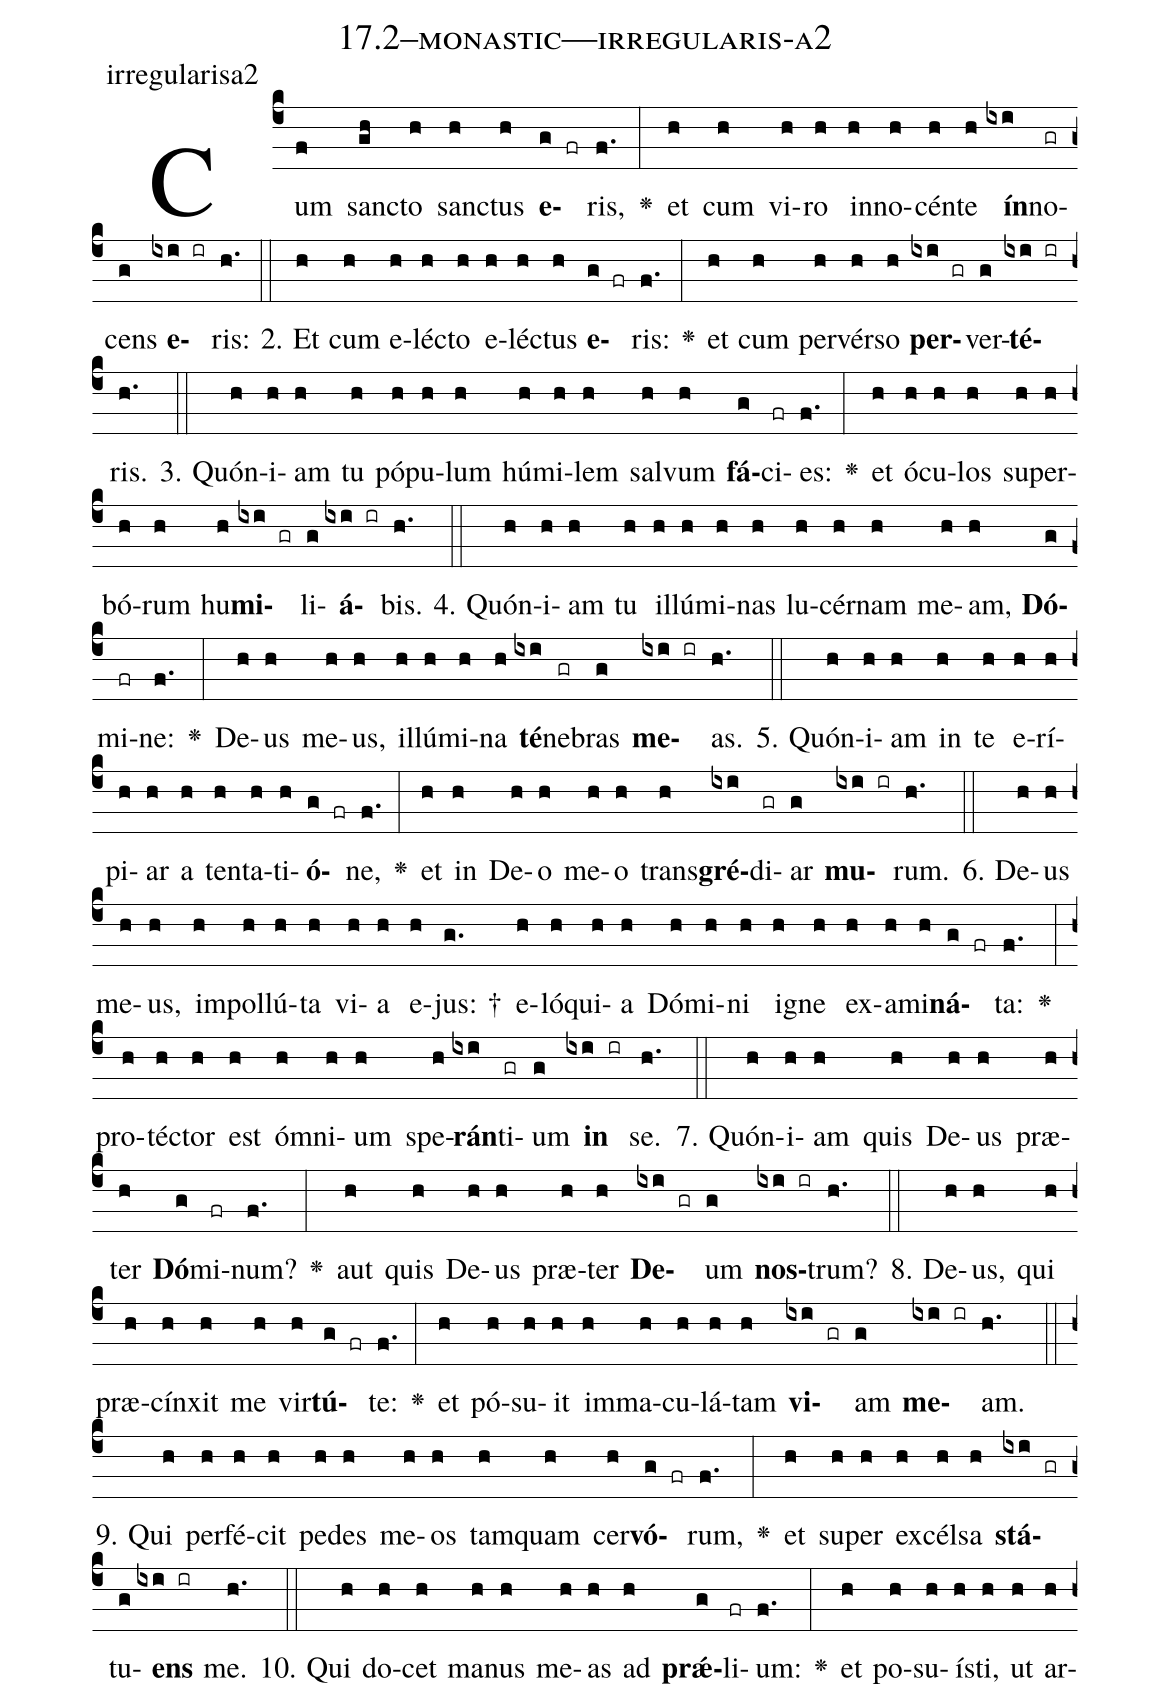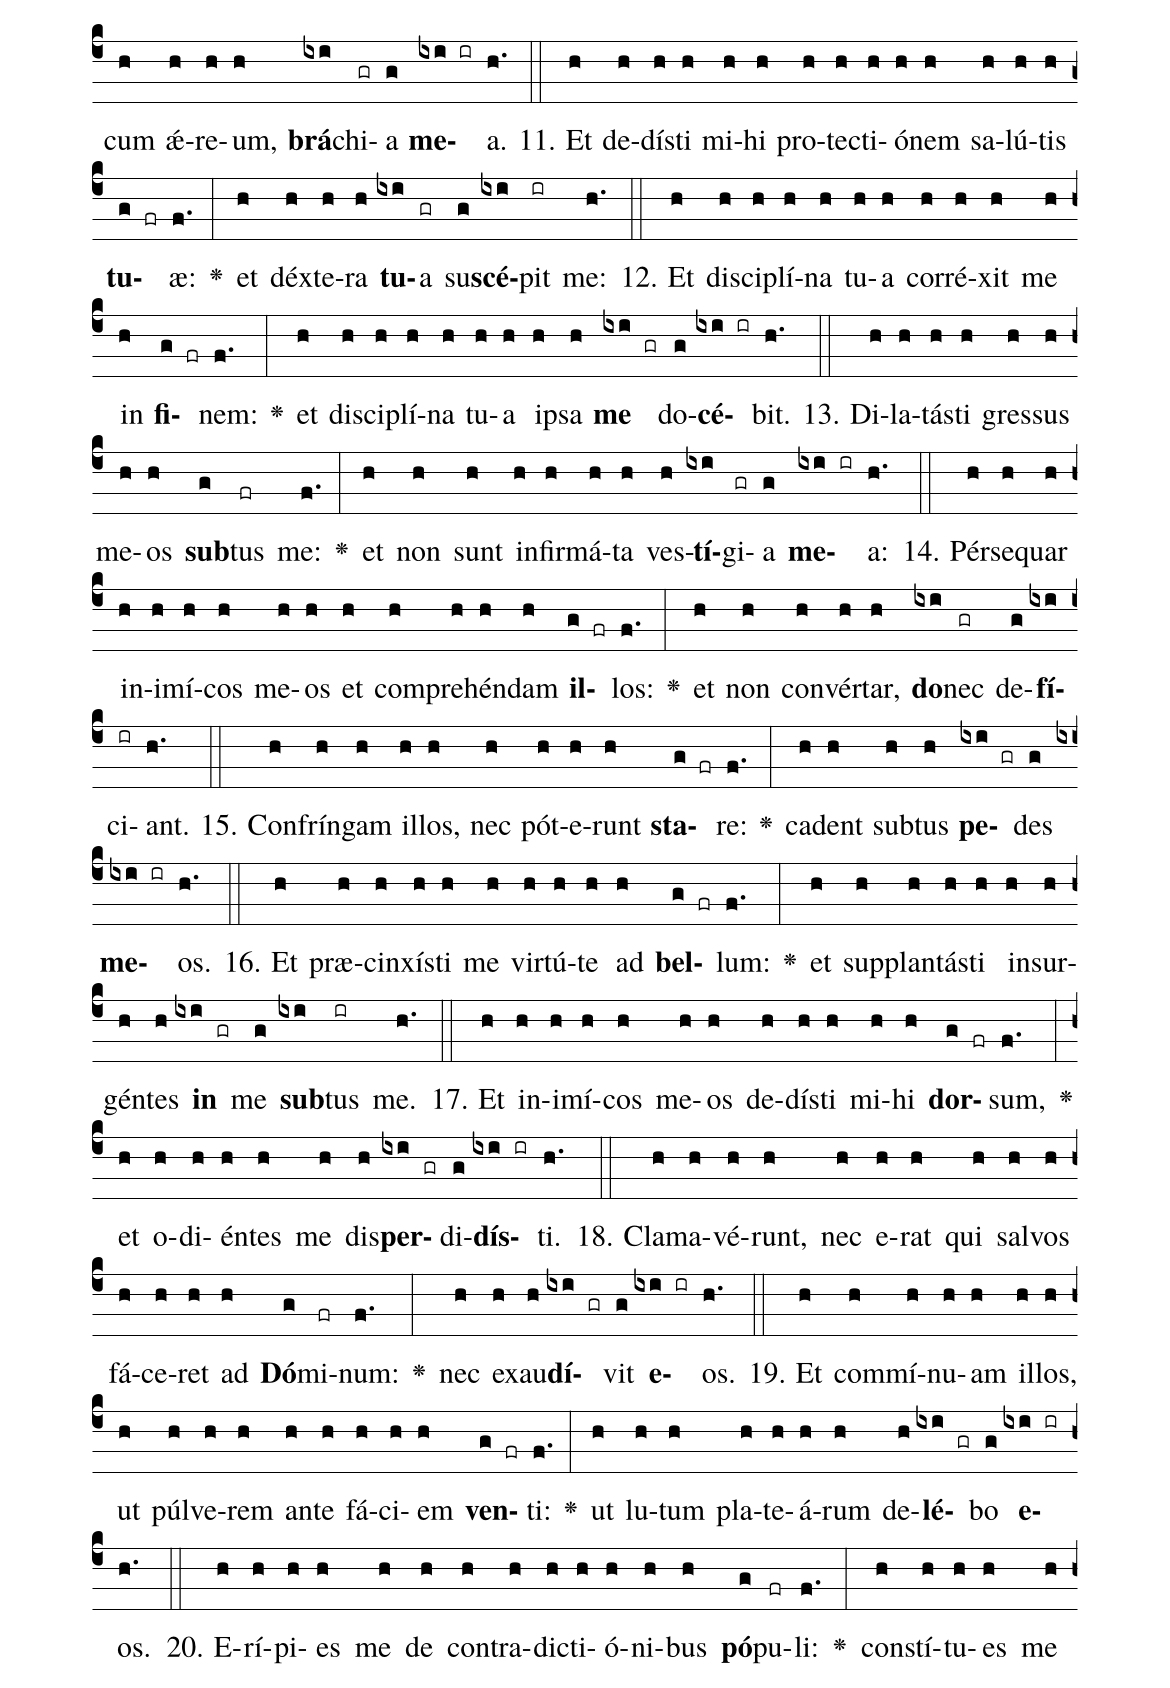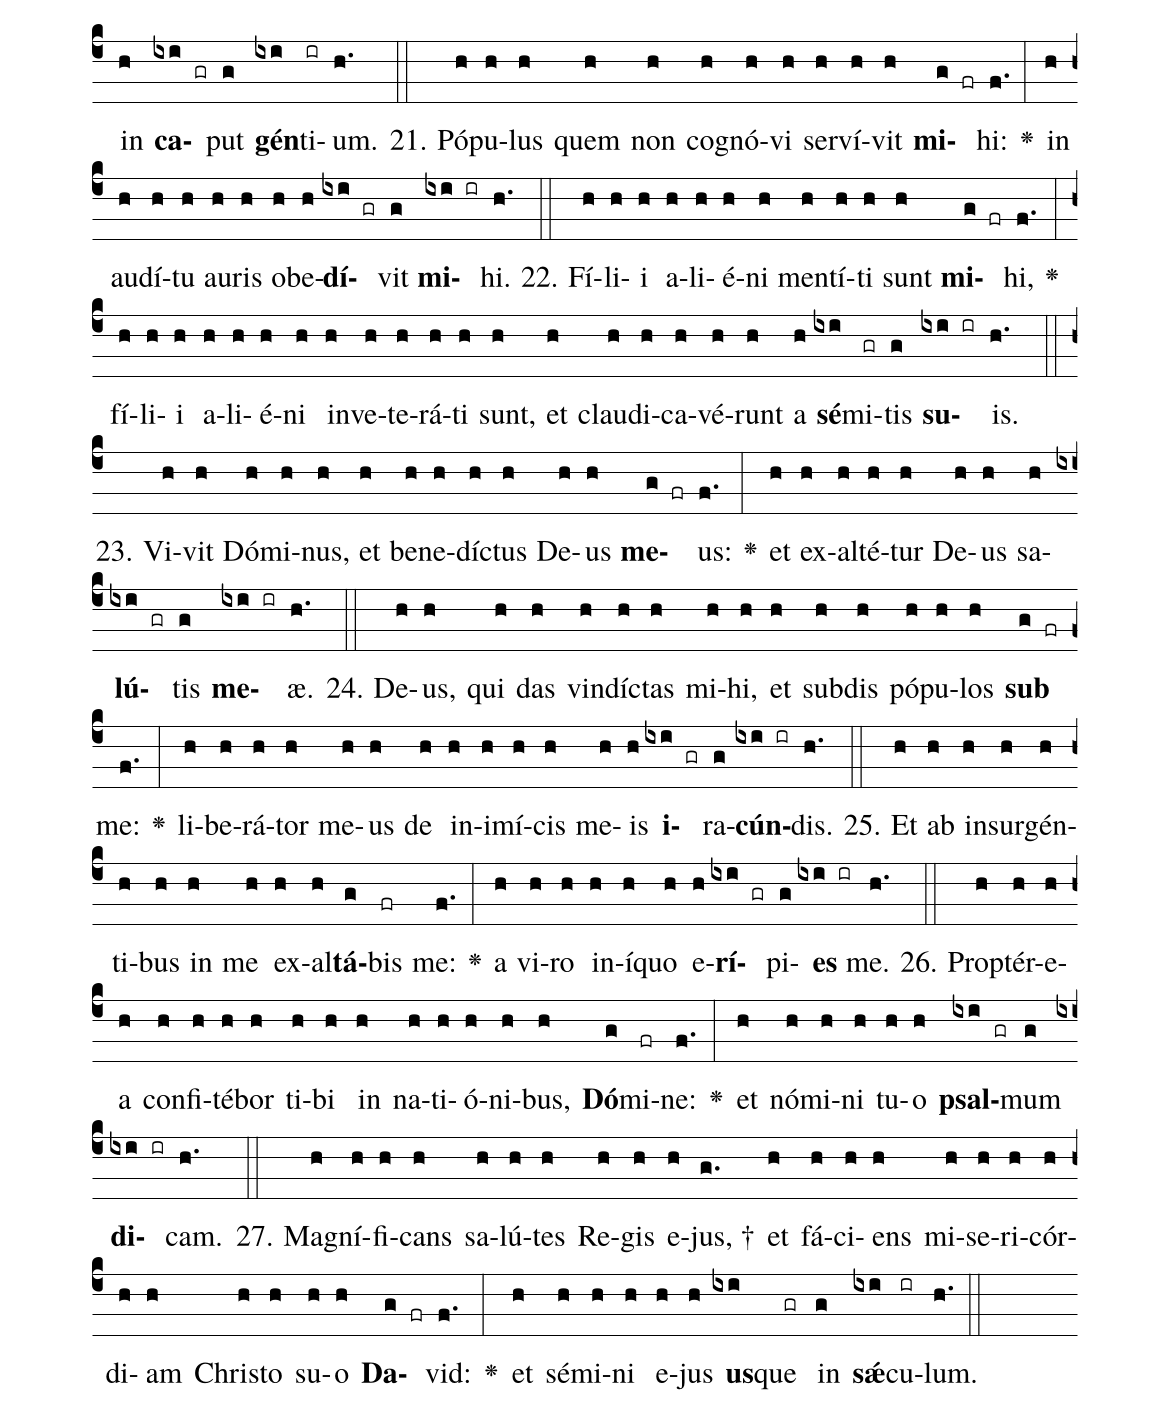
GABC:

name: 17.2--monastic---irregularis-a2;
annotation: irregularisa2;
%%
(c4)Cum(f) sanc(gh)to(h) sanc(h)tus(h) <b>e</b>(g fr)ris,(f.) <v>\greheightstar</v>(:) et(h) cum(h) vi(h)ro(h) in(h)no(h)cén(h)te(h) <b>ín</b>(ixi)no(gr)cens(g) <b>e</b>(ixi ir)ris:(h.) (::)
2. Et(h) cum(h) e(h)léc(h)to(h) e(h)léc(h)tus(h) <b>e</b>(g fr)ris:(f.) <v>\greheightstar</v>(:) et(h) cum(h) per(h)vér(h)so(h) <b>per</b>(ixi gr)ver(g)<b>té</b>(ixi ir)ris.(h.) (::)
3. Quón(h)i(h)am(h) tu(h) pó(h)pu(h)lum(h) hú(h)mi(h)lem(h) sal(h)vum(h) <b>fá</b>(g)ci(fr)es:(f.) <v>\greheightstar</v>(:) et(h) ó(h)cu(h)los(h) su(h)per(h)bó(h)rum(h) hu(h)<b>mi</b>(ixi gr)li(g)<b>á</b>(ixi ir)bis.(h.) (::)
4. Quón(h)i(h)am(h) tu(h) il(h)lú(h)mi(h)nas(h) lu(h)cér(h)nam(h) me(h)am,(h) <b>Dó</b>(g)mi(fr)ne:(f.) <v>\greheightstar</v>(:) De(h)us(h) me(h)us,(h) il(h)lú(h)mi(h)na(h) <b>té</b>(ixi)ne(gr)bras(g) <b>me</b>(ixi ir)as.(h.) (::)
5. Quón(h)i(h)am(h) in(h) te(h) e(h)rí(h)pi(h)ar(h) a(h) ten(h)ta(h)ti(h)<b>ó</b>(g fr)ne,(f.) <v>\greheightstar</v>(:) et(h) in(h) De(h)o(h) me(h)o(h) trans(h)<b>gré</b>(ixi)di(gr)ar(g) <b>mu</b>(ixi ir)rum.(h.) (::)
6. De(h)us(h) me(h)us,(h) im(h)pol(h)lú(h)ta(h) vi(h)a(h) e(h)jus: †(g.) e(h)ló(h)qui(h)a(h) Dó(h)mi(h)ni(h) i(h)gne(h) ex(h)a(h)mi(h)<b>ná</b>(g fr)ta:(f.) <v>\greheightstar</v>(:) pro(h)téc(h)tor(h) est(h) óm(h)ni(h)um(h) spe(h)<b>rán</b>(ixi)ti(gr)um(g) <b>in</b>(ixi ir) se.(h.) (::)
7. Quón(h)i(h)am(h) quis(h) De(h)us(h) præ(h)ter(h) <b>Dó</b>(g)mi(fr)num?(f.) <v>\greheightstar</v>(:) aut(h) quis(h) De(h)us(h) præ(h)ter(h) <b>De</b>(ixi gr)um(g) <b>nos</b>(ixi ir)trum?(h.) (::)
8. De(h)us,(h) qui(h) præ(h)cín(h)xit(h) me(h) vir(h)<b>tú</b>(g fr)te:(f.) <v>\greheightstar</v>(:) et(h) pó(h)su(h)it(h) im(h)ma(h)cu(h)lá(h)tam(h) <b>vi</b>(ixi gr)am(g) <b>me</b>(ixi ir)am.(h.) (::)
9. Qui(h) per(h)fé(h)cit(h) pe(h)des(h) me(h)os(h) tam(h)quam(h) cer(h)<b>vó</b>(g fr)rum,(f.) <v>\greheightstar</v>(:) et(h) su(h)per(h) ex(h)cél(h)sa(h) <b>stá</b>(ixi gr)tu(g)<b>ens</b>(ixi ir) me.(h.) (::)
10. Qui(h) do(h)cet(h) ma(h)nus(h) me(h)as(h) ad(h) <b>prǽ</b>(g)li(fr)um:(f.) <v>\greheightstar</v>(:) et(h) po(h)su(h)ís(h)ti,(h) ut(h) ar(h)cum(h) ǽ(h)re(h)um,(h) <b>brá</b>(ixi)chi(gr)a(g) <b>me</b>(ixi ir)a.(h.) (::)
11. Et(h) de(h)dís(h)ti(h) mi(h)hi(h) pro(h)tec(h)ti(h)ó(h)nem(h) sa(h)lú(h)tis(h) <b>tu</b>(g fr)æ:(f.) <v>\greheightstar</v>(:) et(h) déx(h)te(h)ra(h) <b>tu</b>(ixi)a(gr) su(g)<b>scé</b>(ixi)pit(ir) me:(h.) (::)
12. Et(h) di(h)sci(h)plí(h)na(h) tu(h)a(h) cor(h)ré(h)xit(h) me(h) in(h) <b>fi</b>(g fr)nem:(f.) <v>\greheightstar</v>(:) et(h) di(h)sci(h)plí(h)na(h) tu(h)a(h) ip(h)sa(h) <b>me</b>(ixi gr) do(g)<b>cé</b>(ixi ir)bit.(h.) (::)
13. Di(h)la(h)tás(h)ti(h) gres(h)sus(h) me(h)os(h) <b>sub</b>(g)tus(fr) me:(f.) <v>\greheightstar</v>(:) et(h) non(h) sunt(h) in(h)fir(h)má(h)ta(h) ves(h)<b>tí</b>(ixi)gi(gr)a(g) <b>me</b>(ixi ir)a:(h.) (::)
14. Pér(h)se(h)quar(h) in(h)i(h)mí(h)cos(h) me(h)os(h) et(h) com(h)pre(h)hén(h)dam(h) <b>il</b>(g fr)los:(f.) <v>\greheightstar</v>(:) et(h) non(h) con(h)vér(h)tar,(h) <b>do</b>(ixi)nec(gr) de(g)<b>fí</b>(ixi)ci(ir)ant.(h.) (::)
15. Con(h)frín(h)gam(h) il(h)los,(h) nec(h) pót(h)e(h)runt(h) <b>sta</b>(g fr)re:(f.) <v>\greheightstar</v>(:) ca(h)dent(h) sub(h)tus(h) <b>pe</b>(ixi gr)des(g) <b>me</b>(ixi ir)os.(h.) (::)
16. Et(h) præ(h)cin(h)xís(h)ti(h) me(h) vir(h)tú(h)te(h) ad(h) <b>bel</b>(g fr)lum:(f.) <v>\greheightstar</v>(:) et(h) sup(h)plan(h)tás(h)ti(h) in(h)sur(h)gén(h)tes(h) <b>in</b>(ixi gr) me(g) <b>sub</b>(ixi)tus(ir) me.(h.) (::)
17. Et(h) in(h)i(h)mí(h)cos(h) me(h)os(h) de(h)dís(h)ti(h) mi(h)hi(h) <b>dor</b>(g fr)sum,(f.) <v>\greheightstar</v>(:) et(h) o(h)di(h)én(h)tes(h) me(h) dis(h)<b>per</b>(ixi gr)di(g)<b>dís</b>(ixi ir)ti.(h.) (::)
18. Cla(h)ma(h)vé(h)runt,(h) nec(h) e(h)rat(h) qui(h) sal(h)vos(h) fá(h)ce(h)ret(h) ad(h) <b>Dó</b>(g)mi(fr)num:(f.) <v>\greheightstar</v>(:) nec(h) ex(h)au(h)<b>dí</b>(ixi gr)vit(g) <b>e</b>(ixi ir)os.(h.) (::)
19. Et(h) com(h)mí(h)nu(h)am(h) il(h)los,(h) ut(h) púl(h)ve(h)rem(h) an(h)te(h) fá(h)ci(h)em(h) <b>ven</b>(g fr)ti:(f.) <v>\greheightstar</v>(:) ut(h) lu(h)tum(h) pla(h)te(h)á(h)rum(h) de(h)<b>lé</b>(ixi gr)bo(g) <b>e</b>(ixi ir)os.(h.) (::)
20. E(h)rí(h)pi(h)es(h) me(h) de(h) con(h)tra(h)dic(h)ti(h)ó(h)ni(h)bus(h) <b>pó</b>(g)pu(fr)li:(f.) <v>\greheightstar</v>(:) con(h)stí(h)tu(h)es(h) me(h) in(h) <b>ca</b>(ixi gr)put(g) <b>gén</b>(ixi)ti(ir)um.(h.) (::)
21. Pó(h)pu(h)lus(h) quem(h) non(h) co(h)gnó(h)vi(h) ser(h)ví(h)vit(h) <b>mi</b>(g fr)hi:(f.) <v>\greheightstar</v>(:) in(h) au(h)dí(h)tu(h) au(h)ris(h) ob(h)e(h)<b>dí</b>(ixi gr)vit(g) <b>mi</b>(ixi ir)hi.(h.) (::)
22. Fí(h)li(h)i(h) a(h)li(h)é(h)ni(h) men(h)tí(h)ti(h) sunt(h) <b>mi</b>(g fr)hi,(f.) <v>\greheightstar</v>(:) fí(h)li(h)i(h) a(h)li(h)é(h)ni(h) in(h)ve(h)te(h)rá(h)ti(h) sunt,(h) et(h) clau(h)di(h)ca(h)vé(h)runt(h) a(h) <b>sé</b>(ixi)mi(gr)tis(g) <b>su</b>(ixi ir)is.(h.) (::)
23. Vi(h)vit(h) Dó(h)mi(h)nus,(h) et(h) be(h)ne(h)díc(h)tus(h) De(h)us(h) <b>me</b>(g fr)us:(f.) <v>\greheightstar</v>(:) et(h) ex(h)al(h)té(h)tur(h) De(h)us(h) sa(h)<b>lú</b>(ixi gr)tis(g) <b>me</b>(ixi ir)æ.(h.) (::)
24. De(h)us,(h) qui(h) das(h) vin(h)díc(h)tas(h) mi(h)hi,(h) et(h) sub(h)dis(h) pó(h)pu(h)los(h) <b>sub</b>(g fr) me:(f.) <v>\greheightstar</v>(:) li(h)be(h)rá(h)tor(h) me(h)us(h) de(h) in(h)i(h)mí(h)cis(h) me(h)is(h) <b>i</b>(ixi gr)ra(g)<b>cún</b>(ixi ir)dis.(h.) (::)
25. Et(h) ab(h) in(h)sur(h)gén(h)ti(h)bus(h) in(h) me(h) ex(h)al(h)<b>tá</b>(g)bis(fr) me:(f.) <v>\greheightstar</v>(:) a(h) vi(h)ro(h) in(h)í(h)quo(h) e(h)<b>rí</b>(ixi gr)pi(g)<b>es</b>(ixi ir) me.(h.) (::)
26. Prop(h)tér(h)e(h)a(h) con(h)fi(h)té(h)bor(h) ti(h)bi(h) in(h) na(h)ti(h)ó(h)ni(h)bus,(h) <b>Dó</b>(g)mi(fr)ne:(f.) <v>\greheightstar</v>(:) et(h) nó(h)mi(h)ni(h) tu(h)o(h) <b>psal</b>(ixi gr)mum(g) <b>di</b>(ixi ir)cam.(h.) (::)
27. Ma(h)gní(h)fi(h)cans(h) sa(h)lú(h)tes(h) Re(h)gis(h) e(h)jus, †(g.) et(h) fá(h)ci(h)ens(h) mi(h)se(h)ri(h)cór(h)di(h)am(h) Chris(h)to(h) su(h)o(h) <b>Da</b>(g fr)vid:(f.) <v>\greheightstar</v>(:) et(h) sé(h)mi(h)ni(h) e(h)jus(h) <b>us</b>(ixi)que(gr) in(g) <b>sǽ</b>(ixi)cu(ir)lum.(h.) (::)
